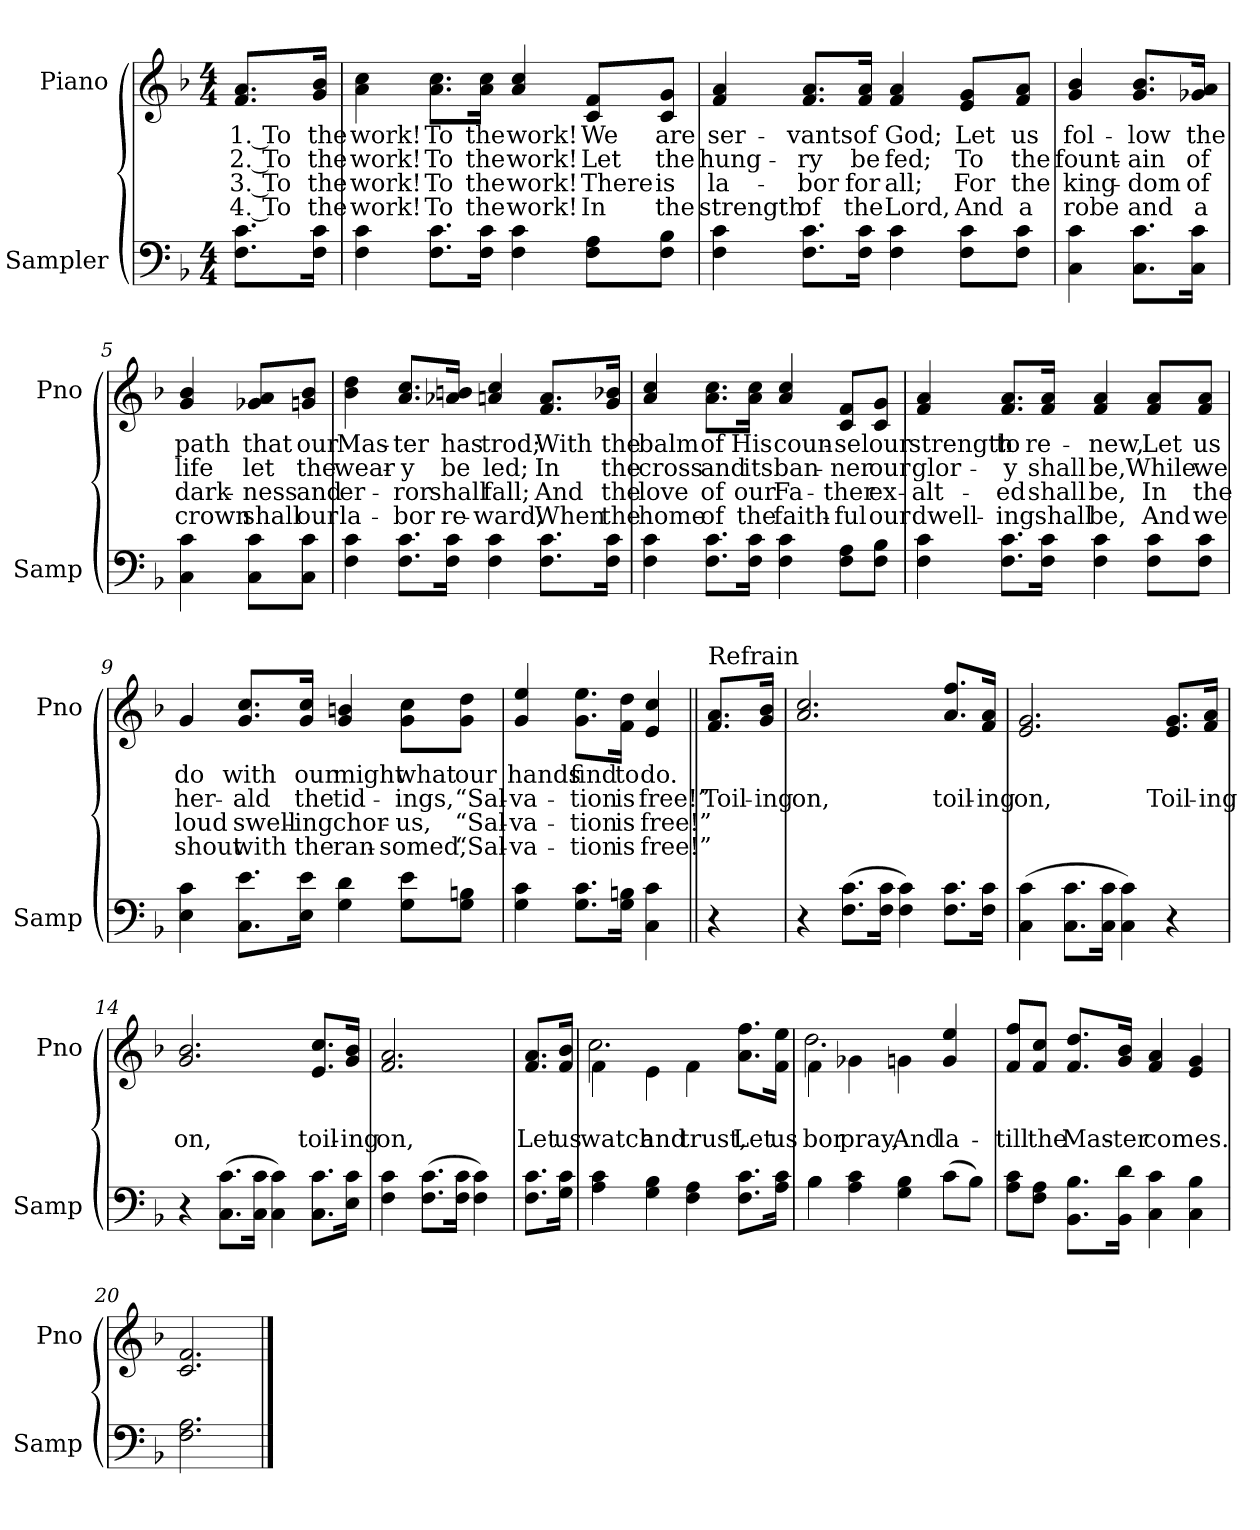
**kern	**kern	**text	**text	**text	**text
*part2	*part1	*part1	*part1	*part1	*part1
*staff2	*staff1	*staff1	*staff1	*staff1	*staff1
*I"Sampler	*I"Piano	*	*	*	*
*I'Samp	*I'Pno	*	*	*	*
*clefF4	*clefG2	*	*	*	*
*k[b-]	*k[b-]	*	*	*	*
*F:	*F:	*	*	*	*
*M4/4	*M4/4	*	*	*	*
=1	=1	=1	=1	=1	=1
8.F\ 8.c\L	8.f/ 8.a/L	1. To	2. To	3. To	4. To
16F\ 16c\Jk	16g/ 16b-/Jk	the	the	the	the
=2	=2	=2	=2	=2	=2
4F\ 4c\	4a 4cc	work!	work!	work!	work!
8.F\ 8.c\L	8.a\ 8.cc\L	To	To	To	To
16F\ 16c\Jk	16a\ 16cc\Jk	the	the	the	the
4F\ 4c\	4a/ 4cc/	work!	work!	work!	work!
8F\ 8A\L	8c/ 8f/L	We	Let	There	In
8F\ 8B-\J	8c/ 8g/J	are	the	is	the
=3	=3	=3	=3	=3	=3
4F\ 4c\	4f/ 4a/	ser-	hung-	la-	strength
8.F\ 8.c\L	8.f/ 8.a/L	-vants	-ry	-bor	of
16F\ 16c\Jk	16f/ 16a/Jk	of	be	for	the
4F\ 4c\	4f/ 4a/	God;	fed;	all;	Lord,
8F\ 8c\L	8e/ 8g/L	Let	To	For	And
8F\ 8c\J	8f/ 8a/J	us	the	the	a
=4	=4	=4	=4	=4	=4
4C\ 4c\	4g/ 4b-/	fol-	fount-	king-	robe
8.C\ 8.c\L	8.g/ 8.b-/L	-low	-ain	-dom	and
16C\ 16c\Jk	16g-X/ 16a/Jk	the	of	of	a
=5	=5	=5	=5	=5	=5
4C\ 4c\	4g/ 4b-/	path	life	dark-	crown
8C\ 8c\L	8g-X/ 8a/L	that	let	-ness	shall
8C\ 8c\J	8gn/ 8b-/J	our	the	and	our
=6	=6	=6	=6	=6	=6
4F\ 4c\	4b-\ 4dd\	Mas-	wear-	er-	la-
8.F\ 8.c\L	8.a/ 8.cc/L	-ter	-y	-ror	-bor
16F\ 16c\Jk	16a-X/ 16bn/Jk	has	be	shall	re-
4F\ 4c\	4an/ 4cc/	trod;	led;	fall;	-ward,
8.F\ 8.c\L	8.f/ 8.a/L	With	In	And	When
16F\ 16c\Jk	16g/ 16b-X/Jk	the	the	the	the
=7	=7	=7	=7	=7	=7
4F\ 4c\	4a/ 4cc/	balm	cross	love	home
8.F\ 8.c\L	8.a\ 8.cc\L	of	and	of	of
16F\ 16c\Jk	16a\ 16cc\Jk	His	its	our	the
4F\ 4c\	4a/ 4cc/	coun-	ban-	Fa-	faith-
8F\ 8A\L	8c/ 8f/L	-sel	-ner	-ther	-ful
8F\ 8B-\J	8c/ 8g/J	our	our	ex-	our
=8	=8	=8	=8	=8	=8
4F\ 4c\	4f/ 4a/	strength	glor-	-alt-	dwell-
8.F\ 8.c\L	8.f/ 8.a/L	to	-y	-ed	-ing
16F\ 16c\Jk	16f/ 16a/Jk	re-	shall	shall	shall
4F\ 4c\	4f/ 4a/	-new,	be,	be,	be,
8F\ 8c\L	8f/ 8a/L	Let	While	In	And
8F\ 8c\J	8f/ 8a/J	us	we	the	we
=9	=9	=9	=9	=9	=9
4E\ 4c\	4g/	do	her-	loud	shout
8.C\ 8.e\L	8.g/ 8.cc/L	with	-ald	swell-	with
16E\ 16e\Jk	16g/ 16cc/Jk	our	the	-ing	the
4G\ 4d\	4g/ 4bn/	might	tid-	chor-	ran-
8G\ 8e\L	8g\ 8cc\L	what	-ings,	-us,	-somed,
8G\ 8Bn\J	8g\ 8dd\J	our	“Sal-	“Sal-	“Sal-
=10	=10	=10	=10	=10	=10
4G\ 4c\	4g/ 4ee/	hands	-va-	-va-	-va-
8.G\ 8.c\L	8.g\ 8.ee\L	find	-tion	-tion	-tion
16G\ 16Bn\Jk	16f\ 16dd\Jk	to	is	is	is
4C\ 4c\	4e/ 4cc/	do.	free!”	free!”	free!”
=11||	=11||	=11||	=11||	=11||	=11||
!	!LO:TX:t=Refrain	!	!	!	!
4r	8.f/ 8.a/L	.	Toil-	.	.
.	16g/ 16b-/Jk	.	-ing	.	.
=12	=12	=12	=12	=12	=12
4r	2.a/ 2.cc/	.	on,	.	.
(8.F\ 8.c\L	.	.	.	.	.
16F\ 16c\Jk	.	.	.	.	.
4F\ 4c\)	.	.	.	.	.
8.F\ 8.c\L	8.a/ 8.ff/L	.	toil-	.	.
16F\ 16c\Jk	16f/ 16a/Jk	.	-ing	.	.
=13	=13	=13	=13	=13	=13
(4C\ 4c\	2.e/ 2.g/	.	on,	.	.
8.C\ 8.c\L	.	.	.	.	.
16C\ 16c\Jk	.	.	.	.	.
4C\ 4c\)	.	.	.	.	.
4r	8.e/ 8.g/L	.	Toil-	.	.
.	16f/ 16a/Jk	.	-ing	.	.
=14	=14	=14	=14	=14	=14
4r	2.g/ 2.b-/	.	on,	.	.
(8.C\ 8.c\L	.	.	.	.	.
16C\ 16c\Jk	.	.	.	.	.
4C\ 4c\)	.	.	.	.	.
8.C\ 8.c\L	8.e/ 8.cc/L	.	toil-	.	.
16E\ 16c\Jk	16g/ 16b-/Jk	.	-ing	.	.
=15	=15	=15	=15	=15	=15
4F\ 4c\	2.f/ 2.a/	.	on,	.	.
(8.F\ 8.c\L	.	.	.	.	.
16F\ 16c\Jk	.	.	.	.	.
4F\ 4c\)	.	.	.	.	.
=16	=16	=16	=16	=16	=16
8.F\ 8.c\L	8.f/ 8.a/L	.	Let	.	.
16G\ 16c\Jk	16f/ 16b-/Jk	.	us	.	.
=17	=17	=17	=17	=17	=17
*	*^	*	*	*	*
4A\ 4c\	4f\	2.cc	.	watch	.	.
4G\ 4B-\	4e\	.	.	and	.	.
4F\ 4A\	4f\	.	.	trust,	.	.
8.F\ 8.c\L	8.a\ 8.ff\L	4ryy	.	Let	.	.
16A\ 16c\Jk	16f\ 16ee\Jk	.	.	us	.	.
=18	=18	=18	=18	=18	=18	=18
*^	*	*	*	*	*	*
4B-\	4B-	4f\	2.dd	.	-bor	.	.
4A\ 4c\	2.ryy	4g-X\	.	.	pray,	.	.
4G\ 4B-\	.	4gn\	.	.	And	.	.
(8c\L	.	4g/ 4ee/	4ryy	.	la-	.	.
8B-\J)	.	.	.	.	.	.	.
*v	*v	*	*	*	*	*	*
*	*v	*v	*	*	*	*
=19	=19	=19	=19	=19	=19
8A\ 8c\L	8f/ 8ff/L	.	till	.	.
8F\ 8A\J	8f/ 8cc/J	.	the	.	.
8.BB-\ 8.B-\L	8.f/ 8.dd/L	.	Mas-	.	.
16BB-\ 16d\Jk	16g/ 16b-/Jk	.	-ter	.	.
4C\ 4c\	4f/ 4a/	.	comes.	.	.
4C\ 4B-\	4e/ 4g/	.	.	.	.
=20	=20	=20	=20	=20	=20
2.F\ 2.A\	2.c/ 2.f/	.	.	.	.
==	==	==	==	==	==
*-	*-	*-	*-	*-	*-
